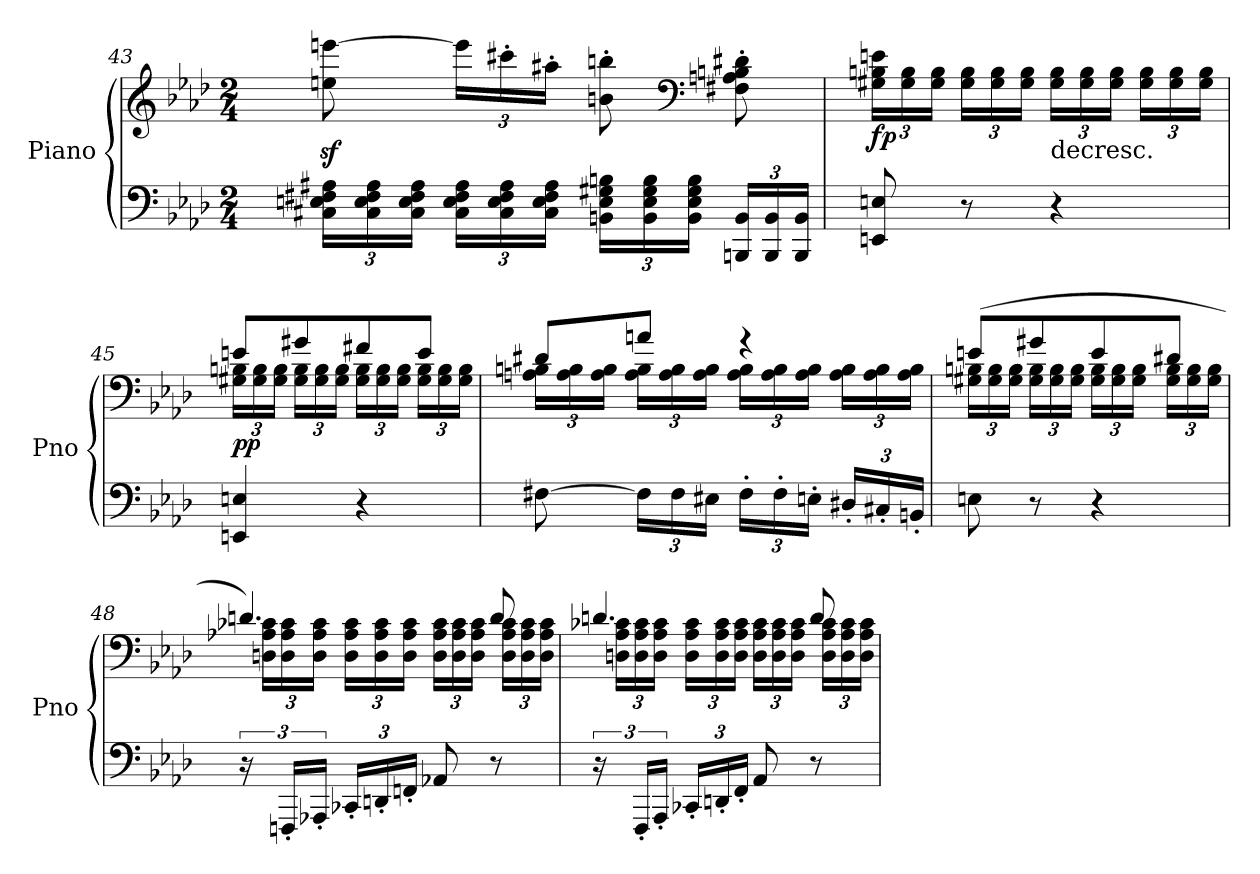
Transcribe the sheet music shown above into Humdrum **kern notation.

**kern	**kern	**dynam
*part1	*part1	*part1
*staff2	*staff1	*staff1/2
*I"Piano	*	*
*I'Pno	*	*
*clefF4	*clefG2	*
*k[b-e-a-d-]	*k[b-e-a-d-]	*
*A-:	*A-:	*
*M2/4	*M2/4	*
*Xbrackettup	*	*
=43	=43	=43
24C#X\ 24En\ 24F#X\ 24A#X\LL	8een\z< [8eeen\z<	.
24C#\ 24E\ 24F#\ 24A#\	.	.
24C#\ 24E\ 24F#\ 24A#\JJ	.	.
*	*Xbrackettup	*
24C#\ 24E\ 24F#\ 24A#\LL	24eee\LL]	.
24C#\ 24E\ 24F#\ 24A#\	24ccc#X'\	.
24C#\ 24E\ 24F#\ 24A#\JJ	24aa#X'\JJ	.
24BBn\ 24E\ 24G#X\ 24Bn\LL	8bn\' 8bbn\'	.
24BB\ 24E\ 24G#\ 24B\	.	.
24BB\ 24E\ 24G#\ 24B\JJ	.	.
*	*clefF4	*
24BBBn/ 24BB/LL	8F#X\' 8An\' 8Bn\' 8d#X\'	.
24BBB/ 24BB/	.	.
24BBB/ 24BB/JJ	.	.
!!LO:LB:g=z
=44	=44	=44
!	!	!LO:DY:b
8EEn/ 8En/	24G#X\ 24Bn\ 24en\LL	fp
.	24G#\ 24B\	.
.	24G#\ 24B\JJ	.
8r	24G#\ 24B\LL	.
.	24G#\ 24B\	.
.	24G#\ 24B\JJ	.
!	!LO:TX:b:t=decresc.	!
4r	24G#\ 24B\LL	.
.	24G#\ 24B\	.
.	24G#\ 24B\JJ	.
.	24G#\ 24B\LL	.
.	24G#\ 24B\	.
.	24G#\ 24B\JJ	.
=45	=45	=45
*	*^	*
!	!	!	!LO:DY:b
4EEn/ 4En/	24G#X\ 24Bn\LL	8en/L	pp
.	24G#\ 24B\	.	.
.	24G#\ 24B\JJ	.	.
.	24G#\ 24B\LL	8g#X/	.
.	24G#\ 24B\	.	.
.	24G#\ 24B\JJ	.	.
4r	24G#\ 24B\LL	8f#X/	.
.	24G#\ 24B\	.	.
.	24G#\ 24B\JJ	.	.
.	24G#\ 24B\LL	8e/J	.
.	24G#\ 24B\	.	.
.	24G#\ 24B\JJ	.	.
=46	=46	=46	=46
[8F#X\	24An\ 24Bn\LL	8d#X/L	.
.	24A\ 24B\	.	.
.	24A\ 24B\JJ	.	.
24F#\LL]	24A\ 24B\LL	8an/J	.
24F#\	24A\ 24B\	.	.
24E#X\JJ	24A\ 24B\JJ	.	.
24F#'\LL	24A\ 24B\LL	4rg	.
24F#'\	24A\ 24B\	.	.
24En'\JJ	24A\ 24B\JJ	.	.
24D#X'/LL	24A\ 24B\LL	.	.
24C#X'/	24A\ 24B\	.	.
24BBn'/JJ	24A\ 24B\JJ	.	.
!!LO:LB:g=z	!!
=47	=47	=47	=47
8En\	(8en/L	24G#X\ 24Bn\LL	.
.	.	24G#\ 24B\	.
.	.	24G#\ 24B\JJ	.
8r	8g#X/	24G#\ 24B\LL	.
.	.	24G#\ 24B\	.
.	.	24G#\ 24B\JJ	.
4r	8e/	24G#\ 24B\LL	.
.	.	24G#\ 24B\	.
.	.	24G#\ 24B\JJ	.
.	8d#X/J	24G#\ 24B\LL	.
.	.	24G#\ 24B\	.
.	.	24G#\ 24B\JJ	.
=48	=48	=48	=48
*brackettup	*	*	*
24r	4.dn/)	24Dn\ 24A-X\ 24c-X\LL	.
24FFFn'/LL	.	24D\ 24A-\ 24c-\	.
24AAA-X'/JJ	.	24D\ 24A-\ 24c-\JJ	.
*Xbrackettup	*	*	*
24CC-X'/LL	.	24D\ 24A-\ 24c-\LL	.
24DDn'/	.	24D\ 24A-\ 24c-\	.
24FFn'/JJ	.	24D\ 24A-\ 24c-\JJ	.
8AA-X/	.	24D\ 24A-\ 24c-\LL	.
.	.	24D\ 24A-\ 24c-\	.
.	.	24D\ 24A-\ 24c-\JJ	.
8r	8d/	24D\ 24A-\ 24c-\LL	.
.	.	24D\ 24A-\ 24c-\	.
.	.	24D\ 24A-\ 24c-\JJ	.
=49	=49	=49	=49
*brackettup	*	*	*
24r	4.dn/	24Dn\ 24A-\ 24c-X\LL	.
24FFF'/LL	.	24D\ 24A-\ 24c-\	.
24AAA-'/JJ	.	24D\ 24A-\ 24c-\JJ	.
*Xbrackettup	*	*	*
24CC-X'/LL	.	24D\ 24A-\ 24c-\LL	.
24DDn'/	.	24D\ 24A-\ 24c-\	.
24FF'/JJ	.	24D\ 24A-\ 24c-\JJ	.
8AA-/	.	24D\ 24A-\ 24c-\LL	.
.	.	24D\ 24A-\ 24c-\	.
.	.	24D\ 24A-\ 24c-\JJ	.
8r	8d/	24D\ 24A-\ 24c-\LL	.
.	.	24D\ 24A-\ 24c-\	.
.	.	24D\ 24A-\ 24c-\JJ	.
*	*v	*v	*
=	=	=
*-	*-	*-
